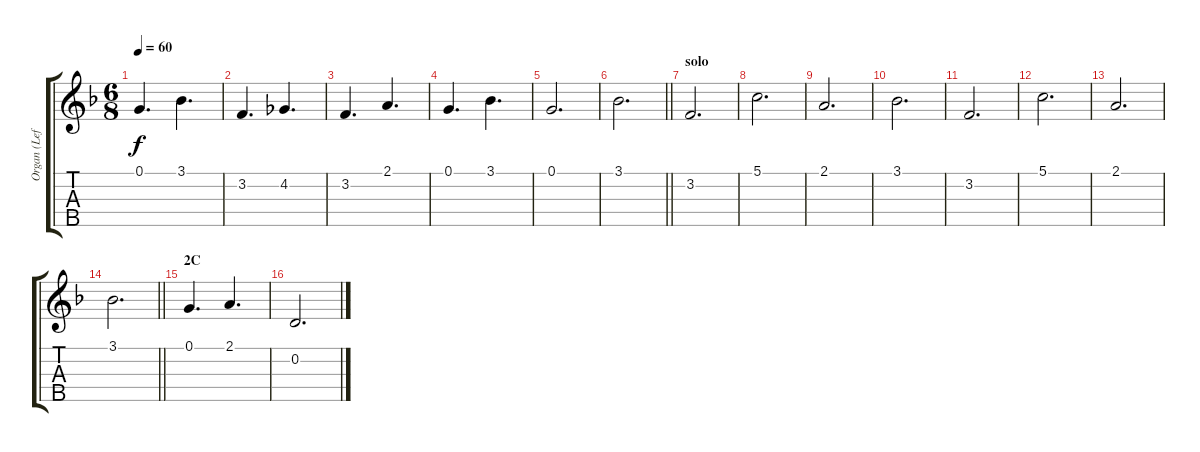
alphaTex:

\track ("Organ (Left Hand)" "Organ (Lef") {instrument drawbarorgan}
\staff {score tabs}
\tuning (G3 D3 A2 E2 B1) {hide}
\ts (6 8)
\tempo 60
\clef g2
\ks f
0.1.4{d ot 8vb dy f} 3.1.4{d ot 8vb} |
3.2.4{d ot 8vb} 4.2.4{d ot 8vb} |
3.2.4{d ot 8vb} 2.1.4{d ot 8vb} |
0.1.4{d ot 8vb} 3.1.4{d ot 8vb} |
0.1.2{d ot 8vb} |
\barLineRight lightlight
3.1.2{d ot 8vb} |
\section ("" "solo")
3.2.2{d ot 8vb} |
5.1.2{d ot 8vb} |
2.1.2{d ot 8vb} |
3.1.2{d ot 8vb} |
3.2.2{d ot 8vb} |
5.1.2{d ot 8vb} |
2.1.2{d ot 8vb} |
\barLineRight lightlight
3.1.2{d ot 8vb} |
\section ("" "2C")
0.1.4{d ot 8vb} 2.1.4{d ot 8vb} |
0.2.2{d ot 8vb}
